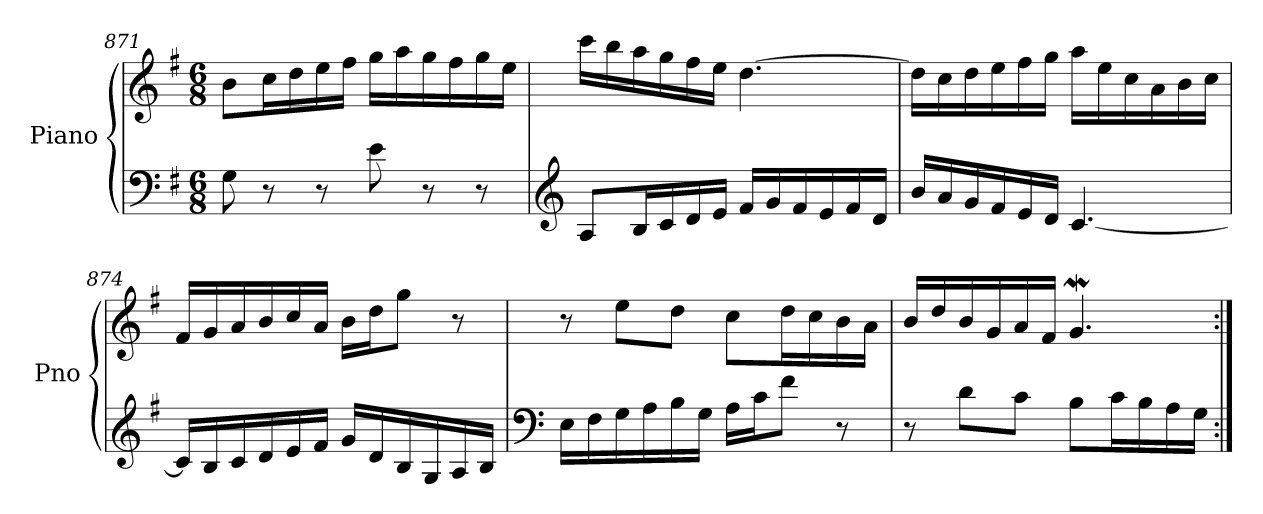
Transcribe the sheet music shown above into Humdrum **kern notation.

**kern	**kern
*part1	*part1
*staff2	*staff1
*I"Piano	*
*I'Pno	*
*clefF4	*clefG2
*k[f#]	*k[f#]
*M6/8	*M6/8
=871	=871
8G\	8b\L
8r	16cc\L
.	16dd\
8r	16ee\
.	16ff#\JJ
8e\	16gg\LL
.	16aa\
8r	16gg\
.	16ff#\
8r	16gg\
.	16ee\JJ
=872	=872
*clefG2	*
8A/L	16ccc\LL
.	16bb\
16B/L	16aa\
16c/	16gg\
16d/	16ff#\
16e/JJ	16ee\JJ
16f#/LL	[4.dd\
16g/	.
16f#/	.
16e/	.
16f#/	.
16d/JJ	.
!!LO:LB:g=z
=873	=873
16b/LL	16dd\LL]
16a/	16cc\
16g/	16dd\
16f#/	16ee\
16e/	16ff#\
16d/JJ	16gg\JJ
[4.c/	16aa\LL
.	16ee\
.	16cc\
.	16a\
.	16b\
.	16cc\JJ
=874	=874
16c/LL]	16f#/LL
16B/	16g/
16c/	16a/
16d/	16b/
16e/	16cc/
16f#/JJ	16a/JJ
16g/LL	16b\LL
16d/	16dd\J
16B/	8gg\J
16G/	.
16A/	8r
16B/JJ	.
=875	=875
*clefF4	*
16E\LL	8r
16F#\	.
16G\	8ee\L
16A\	.
16B\	8dd\J
16G\JJ	.
16A\LL	8cc\L
16c\J	.
8f#\J	16dd\L
.	16cc\
8r	16b\
.	16a\JJ
=876	=876
8r	16b/LL
.	16dd/
8d\L	16b/
.	16g/
8c\J	16a/
.	16f#/JJ
8B\L	4.gw/
16c\L	.
16B\	.
16A\	.
16G\JJ	.
=:|!	=:|!
*-	*-
